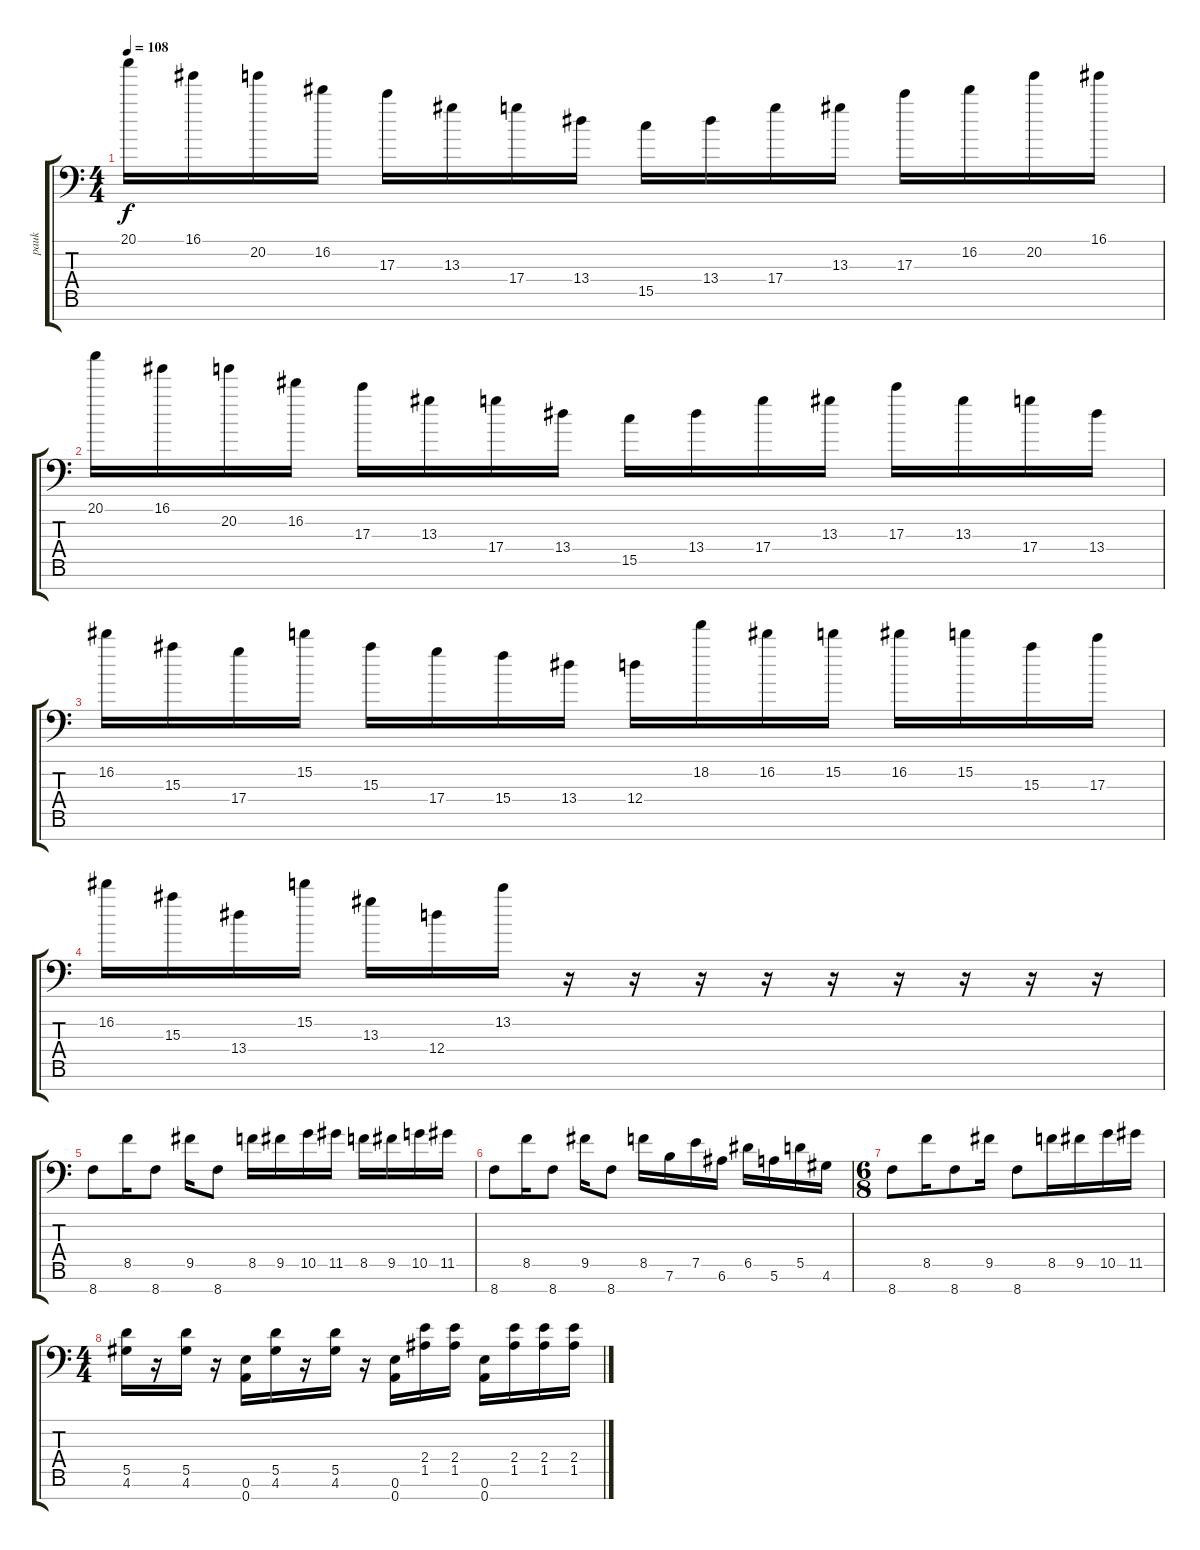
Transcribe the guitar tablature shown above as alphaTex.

\track ("pauk" "pauk") {instrument overdrivenguitar}
\staff {score tabs}
\tuning (E4 B3 G3 D3 A2 E2 A1) {hide}
\ts (4 4)
\tempo 108
\clef f4
\ks c
20.1.16{dy f} 16.1.16 20.2.16 16.2.16 17.3.16 13.3.16 17.4.16 13.4.16 15.5.16 13.4.16 17.4.16 13.3.16 17.3.16 16.2.16 20.2.16 16.1.16 |
20.1.16 16.1.16 20.2.16 16.2.16 17.3.16 13.3.16 17.4.16 13.4.16 15.5.16 13.4.16 17.4.16 13.3.16 17.3.16 13.3.16 17.4.16 13.4.16 |
16.2.16 15.3.16 17.4.16 15.2.16 15.3.16 17.4.16 15.4.16 13.4.16 12.4.16 18.2.16 16.2.16 15.2.16 16.2.16 15.2.16 15.3.16 17.3.16 |
16.2.16 15.3.16 13.4.16 15.2.16 13.3.16 12.4.16 13.2.16 r.16 r.16 r.16 r.16 r.16 r.16 r.16 r.16 r.16 |
8.7.8 8.5.16 8.7.8 9.5.16 8.7.8 8.5.16 9.5.16 10.5.16 11.5.16 8.5.16 9.5.16 10.5.16 11.5.16 |
8.7.8 8.5.16 8.7.8 9.5.16 8.7.8 8.5.16 7.6.16 7.5.16 6.6.16 6.5.16 5.6.16 5.5.16 4.6.16 |
\ts (6 8)
8.7.8 8.5.16 8.7.8 9.5.16 8.7.8 8.5.16 9.5.16 10.5.16 11.5.16 |
\ts (4 4)
(5.5 4.6).16 r.16 (5.5 4.6).16 r.16 (0.6 0.7).16 (5.5 4.6).16 r.16 (5.5 4.6).16 r.16 (0.6 0.7).16 (2.4 1.5).16 (2.4 1.5).16 (0.6 0.7).16 (2.4 1.5).16 (2.4 1.5).16 (2.4 1.5).16
